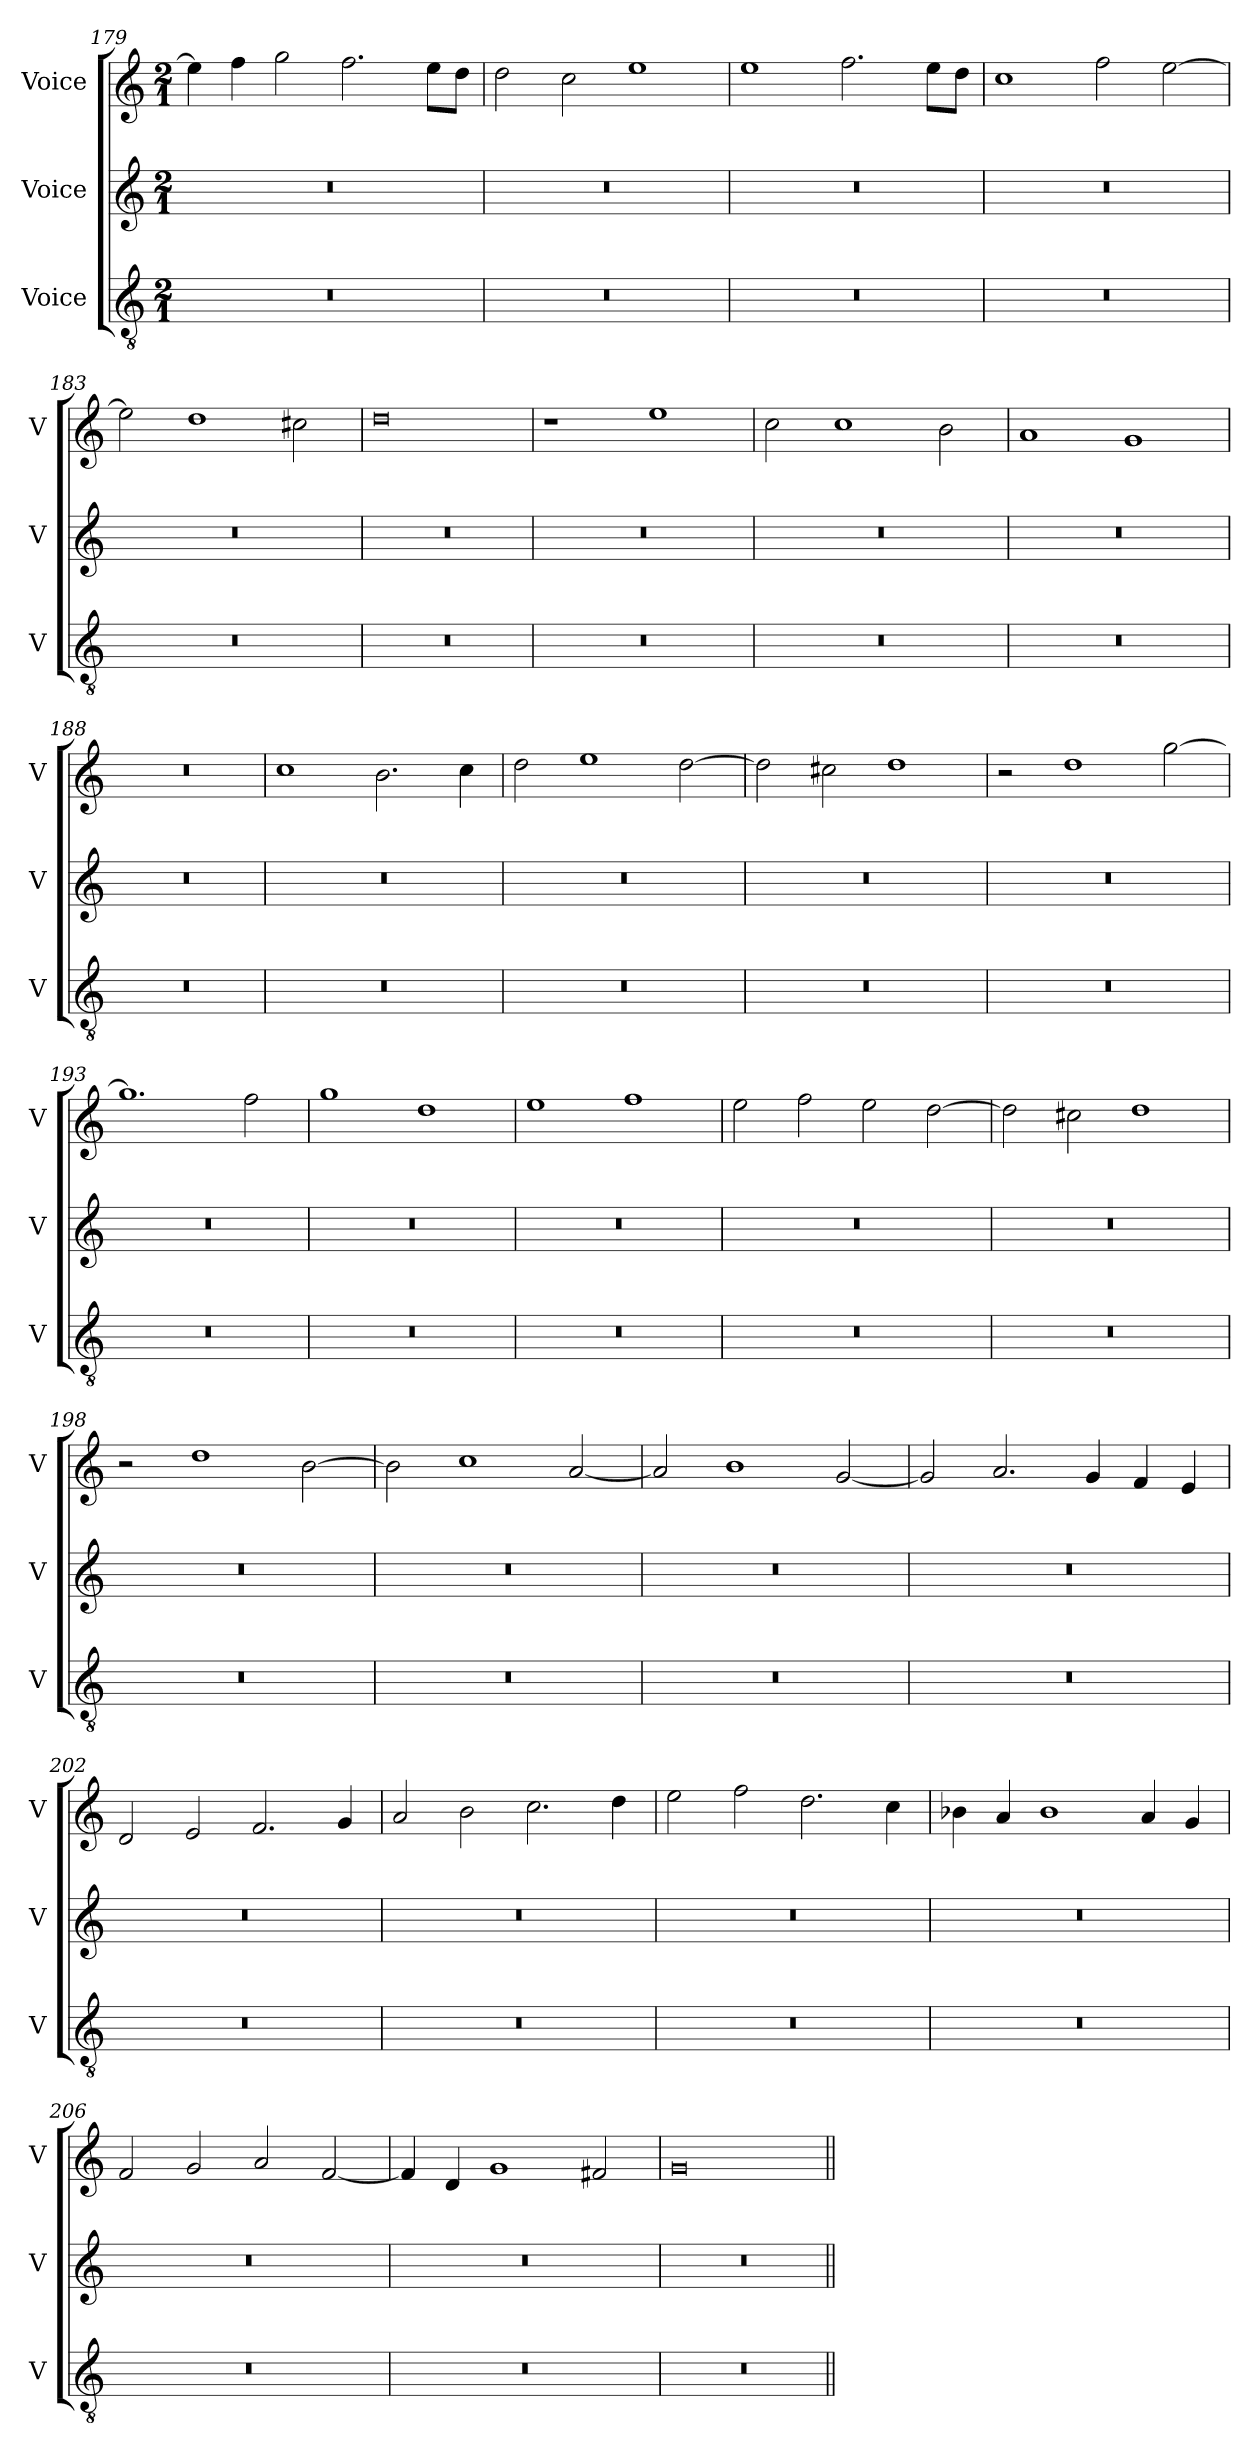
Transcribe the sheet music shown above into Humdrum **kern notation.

**kern	**kern	**kern
*part3	*part2	*part1
*staff3	*staff2	*staff1
*I"Voice	*I"Voice	*I"Voice
*I'V	*I'V	*I'V
*clefGv2	*clefG2	*clefG2
*k[]	*k[]	*k[]
*M2/1	*M2/1	*M2/1
=179	=179	=179
0r	0r	4ee\]
.	.	4ff\
.	.	2gg\
.	.	2.ff\
.	.	8ee\L
.	.	8dd\J
!!LO:LB:g=z
=180	=180	=180
0r	0r	2dd\
.	.	2cc\
.	.	1ee
=181	=181	=181
0r	0r	1ee
.	.	2.ff\
.	.	8ee\L
.	.	8dd\J
=182	=182	=182
0r	0r	1cc
.	.	2ff\
.	.	[2ee\
=183	=183	=183
0r	0r	2ee\]
.	.	1dd
.	.	2cc#X\
=184	=184	=184
0r	0r	0dd
!!LO:LB:g=z
=185	=185	=185
0r	0r	1r
.	.	1ee
=186	=186	=186
0r	0r	2cc\
.	.	1cc
.	.	2b\
=187	=187	=187
0r	0r	1a
.	.	1g
=188	=188	=188
0r	0r	0r
=189	=189	=189
0r	0r	1cc
.	.	2.b\
.	.	4cc\
!!LO:LB:g=z
=190	=190	=190
0r	0r	2dd\
.	.	1ee
.	.	[2dd\
=191	=191	=191
0r	0r	2dd\]
.	.	2cc#X\
.	.	1dd
=192	=192	=192
0r	0r	2r
.	.	1dd
.	.	[2gg\
=193	=193	=193
0r	0r	1.gg]
.	.	2ff\
=194	=194	=194
0r	0r	1gg
.	.	1dd
!!LO:LB:g=z
=195	=195	=195
0r	0r	1ee
.	.	1ff
=196	=196	=196
0r	0r	2ee\
.	.	2ff\
.	.	2ee\
.	.	[2dd\
=197	=197	=197
0r	0r	2dd\]
.	.	2cc#X\
.	.	1dd
=198	=198	=198
0r	0r	2r
.	.	1dd
.	.	[2b\
!!LO:PB:g=z
=199	=199	=199
0r	0r	2b\]
.	.	1cc
.	.	[2a/
=200	=200	=200
0r	0r	2a/]
.	.	1b
.	.	[2g/
=201	=201	=201
0r	0r	2g/]
.	.	2.a/
.	.	4g/
.	.	4f/
.	.	4e/
=202	=202	=202
0r	0r	2d/
.	.	2e/
.	.	2.f/
.	.	4g/
!!LO:LB:g=z
=203	=203	=203
0r	0r	2a/
.	.	2b\
.	.	2.cc\
.	.	4dd\
=204	=204	=204
0r	0r	2ee\
.	.	2ff\
.	.	2.dd\
.	.	4cc\
=205	=205	=205
0r	0r	4b-X\
.	.	4a/
.	.	1b-
.	.	4a/
.	.	4g/
=206	=206	=206
0r	0r	2f/
.	.	2g/
.	.	2a/
.	.	[2f/
!!LO:LB:g=z
=207	=207	=207
0r	0r	4f/]
.	.	4d/
.	.	1g
.	.	2f#X/
=208	=208	=208
0r	0r	0g
=||	=||	=||
*-	*-	*-
